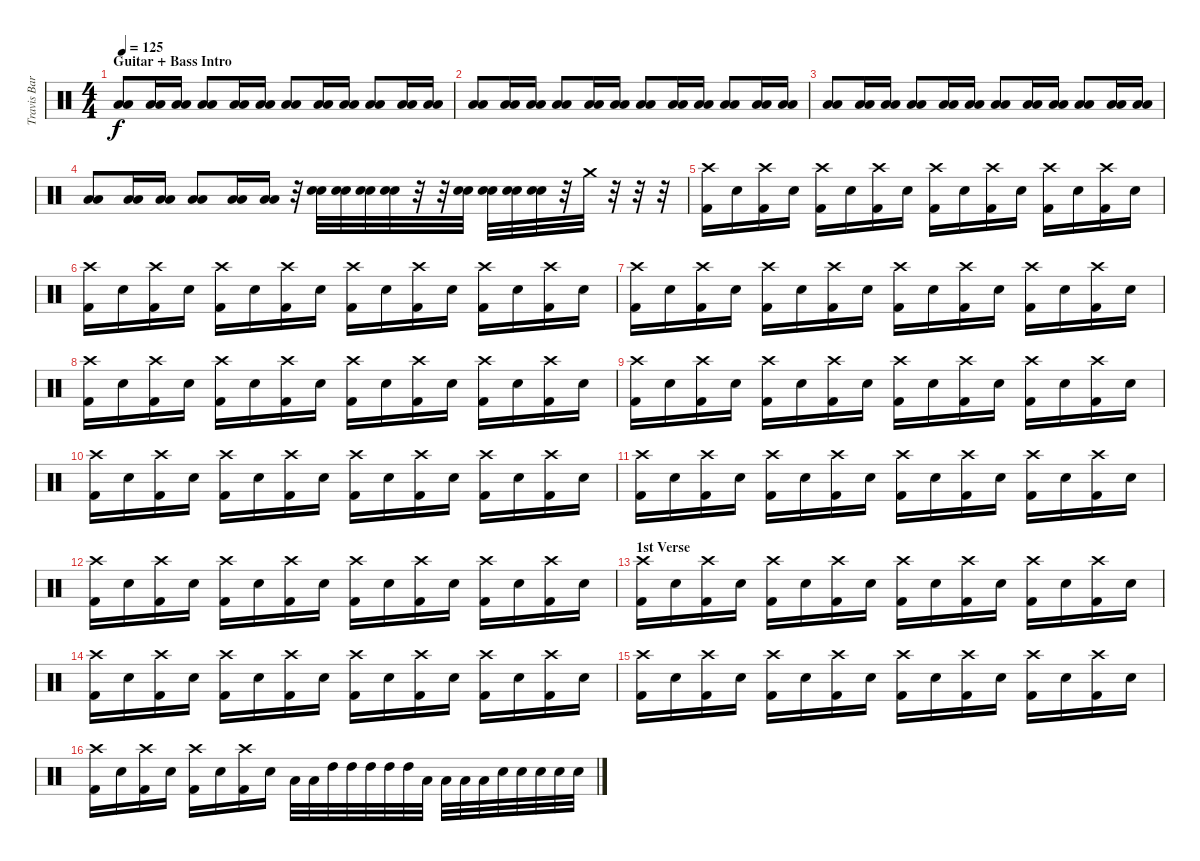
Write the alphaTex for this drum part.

\track ("Travis Barker (Drums)" "Travis Bar") {instrument percussion}
\staff {score}
\articulation defaults
\ts (4 4)
\section ("" "Guitar + Bass Intro")
\tempo 125
\clef neutral
\ks c
("Low Floor Tom (hit)" "Low Floor Tom (hit)").8{dy f} ("Low Floor Tom (hit)" "Low Floor Tom (hit)").16 ("Low Floor Tom (hit)" "Low Floor Tom (hit)").16 ("Low Floor Tom (hit)" "Low Floor Tom (hit)").8 ("Low Floor Tom (hit)" "Low Floor Tom (hit)").16 ("Low Floor Tom (hit)" "Low Floor Tom (hit)").16 ("Low Floor Tom (hit)" "Low Floor Tom (hit)").8 ("Low Floor Tom (hit)" "Low Floor Tom (hit)").16 ("Low Floor Tom (hit)" "Low Floor Tom (hit)").16 ("Low Floor Tom (hit)" "Low Floor Tom (hit)").8 ("Low Floor Tom (hit)" "Low Floor Tom (hit)").16 ("Low Floor Tom (hit)" "Low Floor Tom (hit)").16 |
("Low Floor Tom (hit)" "Low Floor Tom (hit)").8 ("Low Floor Tom (hit)" "Low Floor Tom (hit)").16 ("Low Floor Tom (hit)" "Low Floor Tom (hit)").16 ("Low Floor Tom (hit)" "Low Floor Tom (hit)").8 ("Low Floor Tom (hit)" "Low Floor Tom (hit)").16 ("Low Floor Tom (hit)" "Low Floor Tom (hit)").16 ("Low Floor Tom (hit)" "Low Floor Tom (hit)").8 ("Low Floor Tom (hit)" "Low Floor Tom (hit)").16 ("Low Floor Tom (hit)" "Low Floor Tom (hit)").16 ("Low Floor Tom (hit)" "Low Floor Tom (hit)").8 ("Low Floor Tom (hit)" "Low Floor Tom (hit)").16 ("Low Floor Tom (hit)" "Low Floor Tom (hit)").16 |
("Low Floor Tom (hit)" "Low Floor Tom (hit)").8 ("Low Floor Tom (hit)" "Low Floor Tom (hit)").16 ("Low Floor Tom (hit)" "Low Floor Tom (hit)").16 ("Low Floor Tom (hit)" "Low Floor Tom (hit)").8 ("Low Floor Tom (hit)" "Low Floor Tom (hit)").16 ("Low Floor Tom (hit)" "Low Floor Tom (hit)").16 ("Low Floor Tom (hit)" "Low Floor Tom (hit)").8 ("Low Floor Tom (hit)" "Low Floor Tom (hit)").16 ("Low Floor Tom (hit)" "Low Floor Tom (hit)").16 ("Low Floor Tom (hit)" "Low Floor Tom (hit)").8 ("Low Floor Tom (hit)" "Low Floor Tom (hit)").16 ("Low Floor Tom (hit)" "Low Floor Tom (hit)").16 |
("Low Floor Tom (hit)" "Low Floor Tom (hit)").8 ("Low Floor Tom (hit)" "Low Floor Tom (hit)").16 ("Low Floor Tom (hit)" "Low Floor Tom (hit)").16 ("Low Floor Tom (hit)" "Low Floor Tom (hit)").8 ("Low Floor Tom (hit)" "Low Floor Tom (hit)").16 ("Low Floor Tom (hit)" "Low Floor Tom (hit)").16 r.32 ("Snare (hit) 2" "Snare (hit) 2").32 ("Snare (hit) 2" "Snare (hit) 2").32 ("Snare (hit) 2" "Snare (hit) 2").32 ("Snare (hit) 2" "Snare (hit) 2").32 r.32 r.32 ("Snare (hit) 2" "Snare (hit) 2").32 ("Snare (hit) 2" "Snare (hit) 2").32 ("Snare (hit) 2" "Snare (hit) 2").32 ("Snare (hit) 2" "Snare (hit) 2").32 r.32 "Crash medium (hit)".32 r.32 r.32 r.32 |
("Crash high (hit)" "Kick (hit) 2").16 "Snare (hit) 2".16 ("Crash high (hit)" "Kick (hit) 2").16 "Snare (hit) 2".16 ("Crash high (hit)" "Kick (hit) 2").16 "Snare (hit) 2".16 ("Crash high (hit)" "Kick (hit) 2").16 "Snare (hit) 2".16 ("Crash high (hit)" "Kick (hit) 2").16 "Snare (hit) 2".16 ("Crash high (hit)" "Kick (hit) 2").16 "Snare (hit) 2".16 ("Crash high (hit)" "Kick (hit) 2").16 "Snare (hit) 2".16 ("Crash high (hit)" "Kick (hit) 2").16 "Snare (hit) 2".16 |
("Crash high (hit)" "Kick (hit) 2").16 "Snare (hit) 2".16 ("Crash high (hit)" "Kick (hit) 2").16 "Snare (hit) 2".16 ("Crash high (hit)" "Kick (hit) 2").16 "Snare (hit) 2".16 ("Crash high (hit)" "Kick (hit) 2").16 "Snare (hit) 2".16 ("Crash high (hit)" "Kick (hit) 2").16 "Snare (hit) 2".16 ("Crash high (hit)" "Kick (hit) 2").16 "Snare (hit) 2".16 ("Crash high (hit)" "Kick (hit) 2").16 "Snare (hit) 2".16 ("Crash high (hit)" "Kick (hit) 2").16 "Snare (hit) 2".16 |
("Crash high (hit)" "Kick (hit) 2").16 "Snare (hit) 2".16 ("Crash high (hit)" "Kick (hit) 2").16 "Snare (hit) 2".16 ("Crash high (hit)" "Kick (hit) 2").16 "Snare (hit) 2".16 ("Crash high (hit)" "Kick (hit) 2").16 "Snare (hit) 2".16 ("Crash high (hit)" "Kick (hit) 2").16 "Snare (hit) 2".16 ("Crash high (hit)" "Kick (hit) 2").16 "Snare (hit) 2".16 ("Crash high (hit)" "Kick (hit) 2").16 "Snare (hit) 2".16 ("Crash high (hit)" "Kick (hit) 2").16 "Snare (hit) 2".16 |
("Crash high (hit)" "Kick (hit) 2").16 "Snare (hit) 2".16 ("Crash high (hit)" "Kick (hit) 2").16 "Snare (hit) 2".16 ("Crash high (hit)" "Kick (hit) 2").16 "Snare (hit) 2".16 ("Crash high (hit)" "Kick (hit) 2").16 "Snare (hit) 2".16 ("Crash high (hit)" "Kick (hit) 2").16 "Snare (hit) 2".16 ("Crash high (hit)" "Kick (hit) 2").16 "Snare (hit) 2".16 ("Crash high (hit)" "Kick (hit) 2").16 "Snare (hit) 2".16 ("Crash high (hit)" "Kick (hit) 2").16 "Snare (hit) 2".16 |
("Crash high (hit)" "Kick (hit) 2").16 "Snare (hit) 2".16 ("Crash high (hit)" "Kick (hit) 2").16 "Snare (hit) 2".16 ("Crash high (hit)" "Kick (hit) 2").16 "Snare (hit) 2".16 ("Crash high (hit)" "Kick (hit) 2").16 "Snare (hit) 2".16 ("Crash high (hit)" "Kick (hit) 2").16 "Snare (hit) 2".16 ("Crash high (hit)" "Kick (hit) 2").16 "Snare (hit) 2".16 ("Crash high (hit)" "Kick (hit) 2").16 "Snare (hit) 2".16 ("Crash high (hit)" "Kick (hit) 2").16 "Snare (hit) 2".16 |
("Crash high (hit)" "Kick (hit) 2").16 "Snare (hit) 2".16 ("Crash high (hit)" "Kick (hit) 2").16 "Snare (hit) 2".16 ("Crash high (hit)" "Kick (hit) 2").16 "Snare (hit) 2".16 ("Crash high (hit)" "Kick (hit) 2").16 "Snare (hit) 2".16 ("Crash high (hit)" "Kick (hit) 2").16 "Snare (hit) 2".16 ("Crash high (hit)" "Kick (hit) 2").16 "Snare (hit) 2".16 ("Crash high (hit)" "Kick (hit) 2").16 "Snare (hit) 2".16 ("Crash high (hit)" "Kick (hit) 2").16 "Snare (hit) 2".16 |
("Crash high (hit)" "Kick (hit) 2").16 "Snare (hit) 2".16 ("Crash high (hit)" "Kick (hit) 2").16 "Snare (hit) 2".16 ("Crash high (hit)" "Kick (hit) 2").16 "Snare (hit) 2".16 ("Crash high (hit)" "Kick (hit) 2").16 "Snare (hit) 2".16 ("Crash high (hit)" "Kick (hit) 2").16 "Snare (hit) 2".16 ("Crash high (hit)" "Kick (hit) 2").16 "Snare (hit) 2".16 ("Crash high (hit)" "Kick (hit) 2").16 "Snare (hit) 2".16 ("Crash high (hit)" "Kick (hit) 2").16 "Snare (hit) 2".16 |
("Crash high (hit)" "Kick (hit) 2").16 "Snare (hit) 2".16 ("Crash high (hit)" "Kick (hit) 2").16 "Snare (hit) 2".16 ("Crash high (hit)" "Kick (hit) 2").16 "Snare (hit) 2".16 ("Crash high (hit)" "Kick (hit) 2").16 "Snare (hit) 2".16 ("Crash high (hit)" "Kick (hit) 2").16 "Snare (hit) 2".16 ("Crash high (hit)" "Kick (hit) 2").16 "Snare (hit) 2".16 ("Crash high (hit)" "Kick (hit) 2").16 "Snare (hit) 2".16 ("Crash high (hit)" "Kick (hit) 2").16 "Snare (hit) 2".16 |
\section ("" "1st Verse")
("Crash high (hit)" "Kick (hit) 2").16 "Snare (hit) 2".16 ("Crash high (hit)" "Kick (hit) 2").16 "Snare (hit) 2".16 ("Crash high (hit)" "Kick (hit) 2").16 "Snare (hit) 2".16 ("Crash high (hit)" "Kick (hit) 2").16 "Snare (hit) 2".16 ("Crash high (hit)" "Kick (hit) 2").16 "Snare (hit) 2".16 ("Crash high (hit)" "Kick (hit) 2").16 "Snare (hit) 2".16 ("Crash high (hit)" "Kick (hit) 2").16 "Snare (hit) 2".16 ("Crash high (hit)" "Kick (hit) 2").16 "Snare (hit) 2".16 |
("Crash high (hit)" "Kick (hit) 2").16 "Snare (hit) 2".16 ("Crash high (hit)" "Kick (hit) 2").16 "Snare (hit) 2".16 ("Crash high (hit)" "Kick (hit) 2").16 "Snare (hit) 2".16 ("Crash high (hit)" "Kick (hit) 2").16 "Snare (hit) 2".16 ("Crash high (hit)" "Kick (hit) 2").16 "Snare (hit) 2".16 ("Crash high (hit)" "Kick (hit) 2").16 "Snare (hit) 2".16 ("Crash high (hit)" "Kick (hit) 2").16 "Snare (hit) 2".16 ("Crash high (hit)" "Kick (hit) 2").16 "Snare (hit) 2".16 |
("Crash high (hit)" "Kick (hit) 2").16 "Snare (hit) 2".16 ("Crash high (hit)" "Kick (hit) 2").16 "Snare (hit) 2".16 ("Crash high (hit)" "Kick (hit) 2").16 "Snare (hit) 2".16 ("Crash high (hit)" "Kick (hit) 2").16 "Snare (hit) 2".16 ("Crash high (hit)" "Kick (hit) 2").16 "Snare (hit) 2".16 ("Crash high (hit)" "Kick (hit) 2").16 "Snare (hit) 2".16 ("Crash high (hit)" "Kick (hit) 2").16 "Snare (hit) 2".16 ("Crash high (hit)" "Kick (hit) 2").16 "Snare (hit) 2".16 |
("Crash high (hit)" "Kick (hit) 2").16 "Snare (hit) 2".16 ("Crash high (hit)" "Kick (hit) 2").16 "Snare (hit) 2".16 ("Crash high (hit)" "Kick (hit) 2").16 "Snare (hit) 2".16 ("Crash high (hit)" "Kick (hit) 2").16 "Snare (hit) 2".16 "Low Floor Tom (hit)".32 "Low Floor Tom (hit)".32 "High Tom (hit)".32 "High Tom (hit)".32 "High Tom (hit)".32 "High Tom (hit)".32 "High Tom (hit)".32 "Low Floor Tom (hit)".32 "Low Floor Tom (hit)".32 "Low Floor Tom (hit)".32 "Low Floor Tom (hit)".32 "Snare (hit) 2".32 "Snare (hit) 2".32 "Snare (hit) 2".32 "Snare (hit) 2".32 "Snare (hit) 2".32
